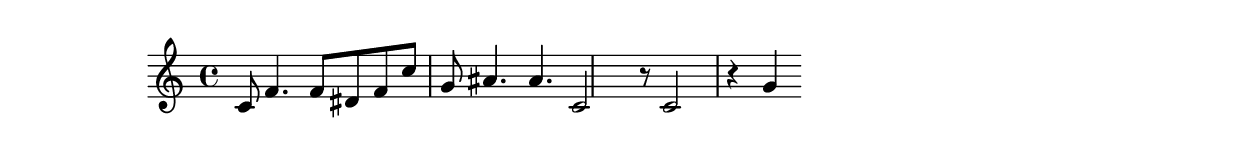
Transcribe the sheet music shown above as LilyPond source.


    \version "2.20.0"

    \score {
    \fixed c' {
        \clef treble
        \key c \major
        \time 4/4

        c 8 f 4. f 8 dis 8 f 8 c' 8 g 8 ais 4. ais 4. c 2 r8 c 2 r4 g 4 
    }
    }
